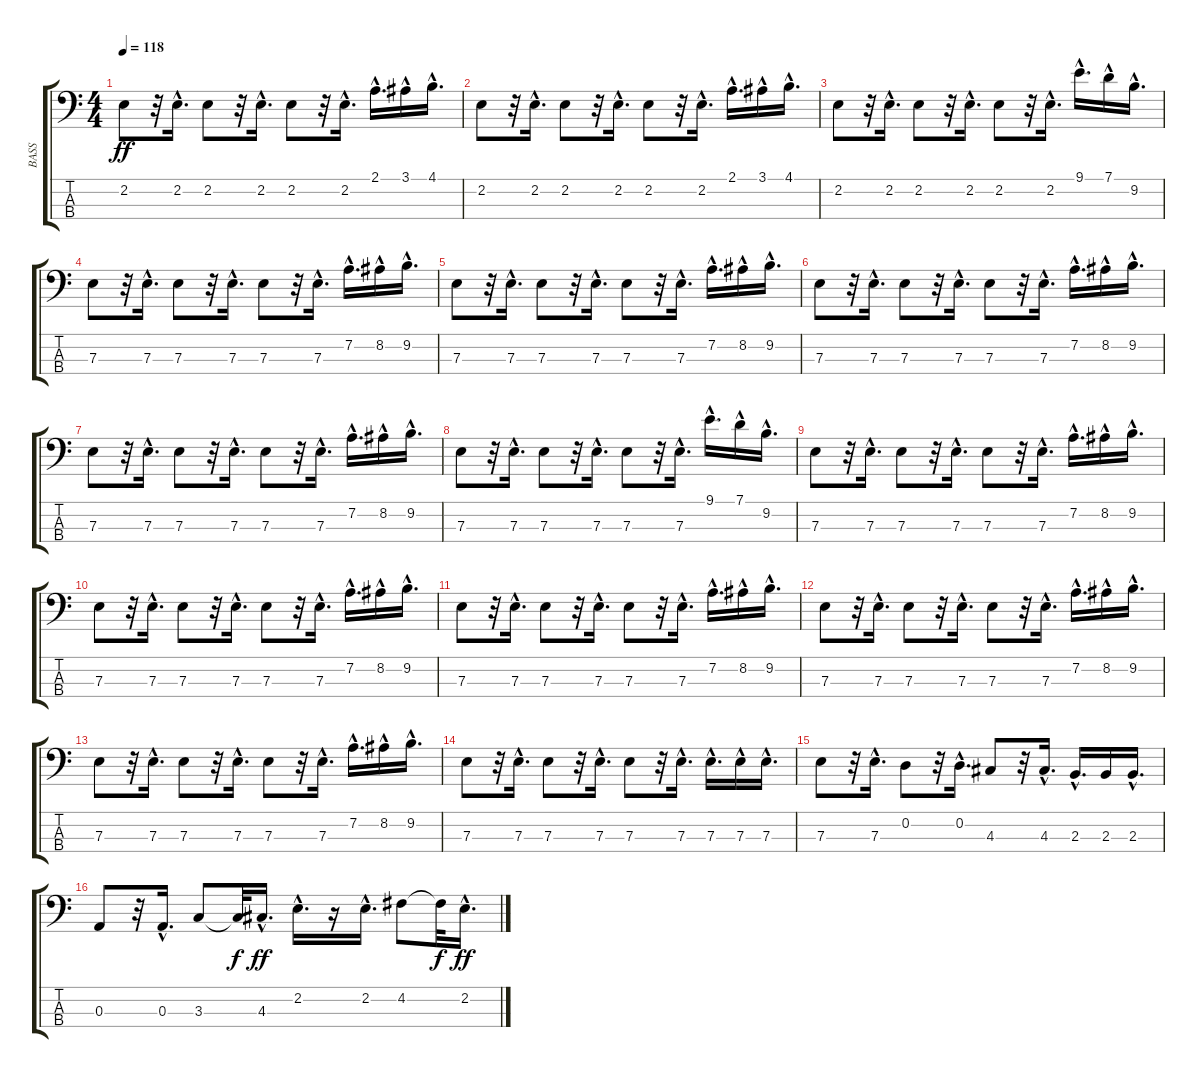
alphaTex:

\track ("BASS" "BASS") {instrument electricbassfinger}
\staff {score tabs}
\tuning (G2 D2 A1 E1) {hide}
\ts (4 4)
\tempo 118
\clef f4
\ks c
2.2.8{dy ff} r.32 2.2{hac}.16{d} 2.2.8 r.32 2.2{hac}.16{d} 2.2.8 r.32 2.2{hac}.16{d} 2.1{hac}.16{d} 3.1{hac}.16 4.1{hac}.16{d} |
2.2.8 r.32 2.2{hac}.16{d} 2.2.8 r.32 2.2{hac}.16{d} 2.2.8 r.32 2.2{hac}.16{d} 2.1{hac}.16{d} 3.1{hac}.16 4.1{hac}.16{d} |
2.2.8 r.32 2.2{hac}.16{d} 2.2.8 r.32 2.2{hac}.16{d} 2.2.8 r.32 2.2{hac}.16{d} 9.1{hac}.16{d} 7.1{hac}.16 9.2{hac}.16{d} |
7.3.8 r.32 7.3{hac}.16{d} 7.3.8 r.32 7.3{hac}.16{d} 7.3.8 r.32 7.3{hac}.16{d} 7.2{hac}.16{d} 8.2{hac}.16 9.2{hac}.16{d} |
7.3.8 r.32 7.3{hac}.16{d} 7.3.8 r.32 7.3{hac}.16{d} 7.3.8 r.32 7.3{hac}.16{d} 7.2{hac}.16{d} 8.2{hac}.16 9.2{hac}.16{d} |
7.3.8 r.32 7.3{hac}.16{d} 7.3.8 r.32 7.3{hac}.16{d} 7.3.8 r.32 7.3{hac}.16{d} 7.2{hac}.16{d} 8.2{hac}.16 9.2{hac}.16{d} |
7.3.8 r.32 7.3{hac}.16{d} 7.3.8 r.32 7.3{hac}.16{d} 7.3.8 r.32 7.3{hac}.16{d} 7.2{hac}.16{d} 8.2{hac}.16 9.2{hac}.16{d} |
7.3.8 r.32 7.3{hac}.16{d} 7.3.8 r.32 7.3{hac}.16{d} 7.3.8 r.32 7.3{hac}.16{d} 9.1{hac}.16{d} 7.1{hac}.16 9.2{hac}.16{d} |
7.3.8 r.32 7.3{hac}.16{d} 7.3.8 r.32 7.3{hac}.16{d} 7.3.8 r.32 7.3{hac}.16{d} 7.2{hac}.16{d} 8.2{hac}.16 9.2{hac}.16{d} |
7.3.8 r.32 7.3{hac}.16{d} 7.3.8 r.32 7.3{hac}.16{d} 7.3.8 r.32 7.3{hac}.16{d} 7.2{hac}.16{d} 8.2{hac}.16 9.2{hac}.16{d} |
7.3.8 r.32 7.3{hac}.16{d} 7.3.8 r.32 7.3{hac}.16{d} 7.3.8 r.32 7.3{hac}.16{d} 7.2{hac}.16{d} 8.2{hac}.16 9.2{hac}.16{d} |
7.3.8 r.32 7.3{hac}.16{d} 7.3.8 r.32 7.3{hac}.16{d} 7.3.8 r.32 7.3{hac}.16{d} 7.2{hac}.16{d} 8.2{hac}.16 9.2{hac}.16{d} |
7.3.8 r.32 7.3{hac}.16{d} 7.3.8 r.32 7.3{hac}.16{d} 7.3.8 r.32 7.3{hac}.16{d} 7.2{hac}.16{d} 8.2{hac}.16 9.2{hac}.16{d} |
7.3.8 r.32 7.3{hac}.16{d} 7.3.8 r.32 7.3{hac}.16{d} 7.3.8 r.32 7.3{hac}.16{d} 7.3{hac}.16{d} 7.3{hac}.16 7.3{hac}.16{d} |
7.3.8 r.32 7.3{hac}.16{d} 0.2.8 r.32 0.2{hac}.16{d} 4.3.8 r.32 4.3{hac}.16{d} 2.3{hac}.16{d} 2.3.16 2.3{hac}.16{d} |
0.3.8 r.32 0.3{hac}.16{d} 3.3.8 3.3{t}.32{dy f} 4.3{hac}.16{d dy ff} 2.2{hac}.16{d} r.16 2.2{hac}.16{d} 4.2.8 4.2{t}.32{dy f} 2.2{hac}.16{d dy ff}
